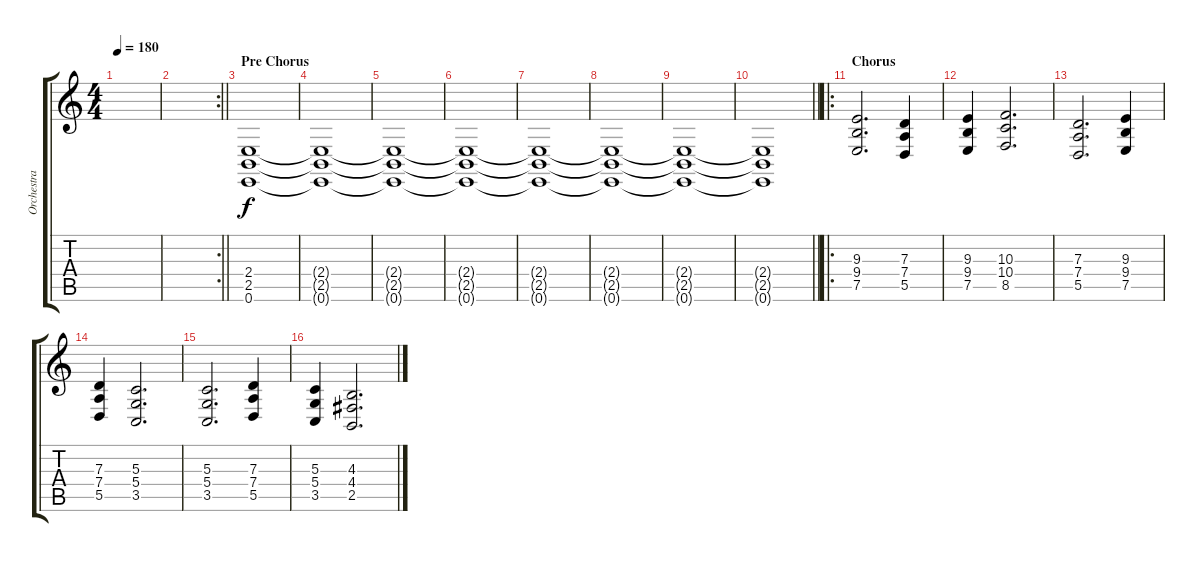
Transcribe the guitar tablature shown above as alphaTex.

\track ("Orchestra 1" "Orchestra ") {instrument stringensemble1}
\staff {score tabs}
\tuning (E4 B3 G3 D3 A2 E2) {hide}
\ts (4 4)
\tempo 180
\clef g2
\ks c
|
\rc 2
\barLineRight lightlight
|
\section ("" "Pre Chorus")
(2.4 2.5 0.6).1 |
(2.4{t} 2.5{t} 0.6{t}).1 |
(2.4{t} 2.5{t} 0.6{t}).1 |
(2.4{t} 2.5{t} 0.6{t}).1 |
(2.4{t} 2.5{t} 0.6{t}).1 |
(2.4{t} 2.5{t} 0.6{t}).1 |
(2.4{t} 2.5{t} 0.6{t}).1 |
\barLineRight lightlight
(2.4{t} 2.5{t} 0.6{t}).1 |
\ro
\section ("" "Chorus")
(9.3 9.4 7.5).2{d} (7.3 7.4 5.5).4 |
(9.3 9.4 7.5).4 (10.3 10.4 8.5).2{d} |
(7.3 7.4 5.5).2{d} (9.3 9.4 7.5).4 |
(7.3 7.4 5.5).4 (5.3 5.4 3.5).2{d} |
(5.3 5.4 3.5).2{d} (7.3 7.4 5.5).4 |
(5.3 5.4 3.5).4 (4.3 4.4 2.5).2{d}
